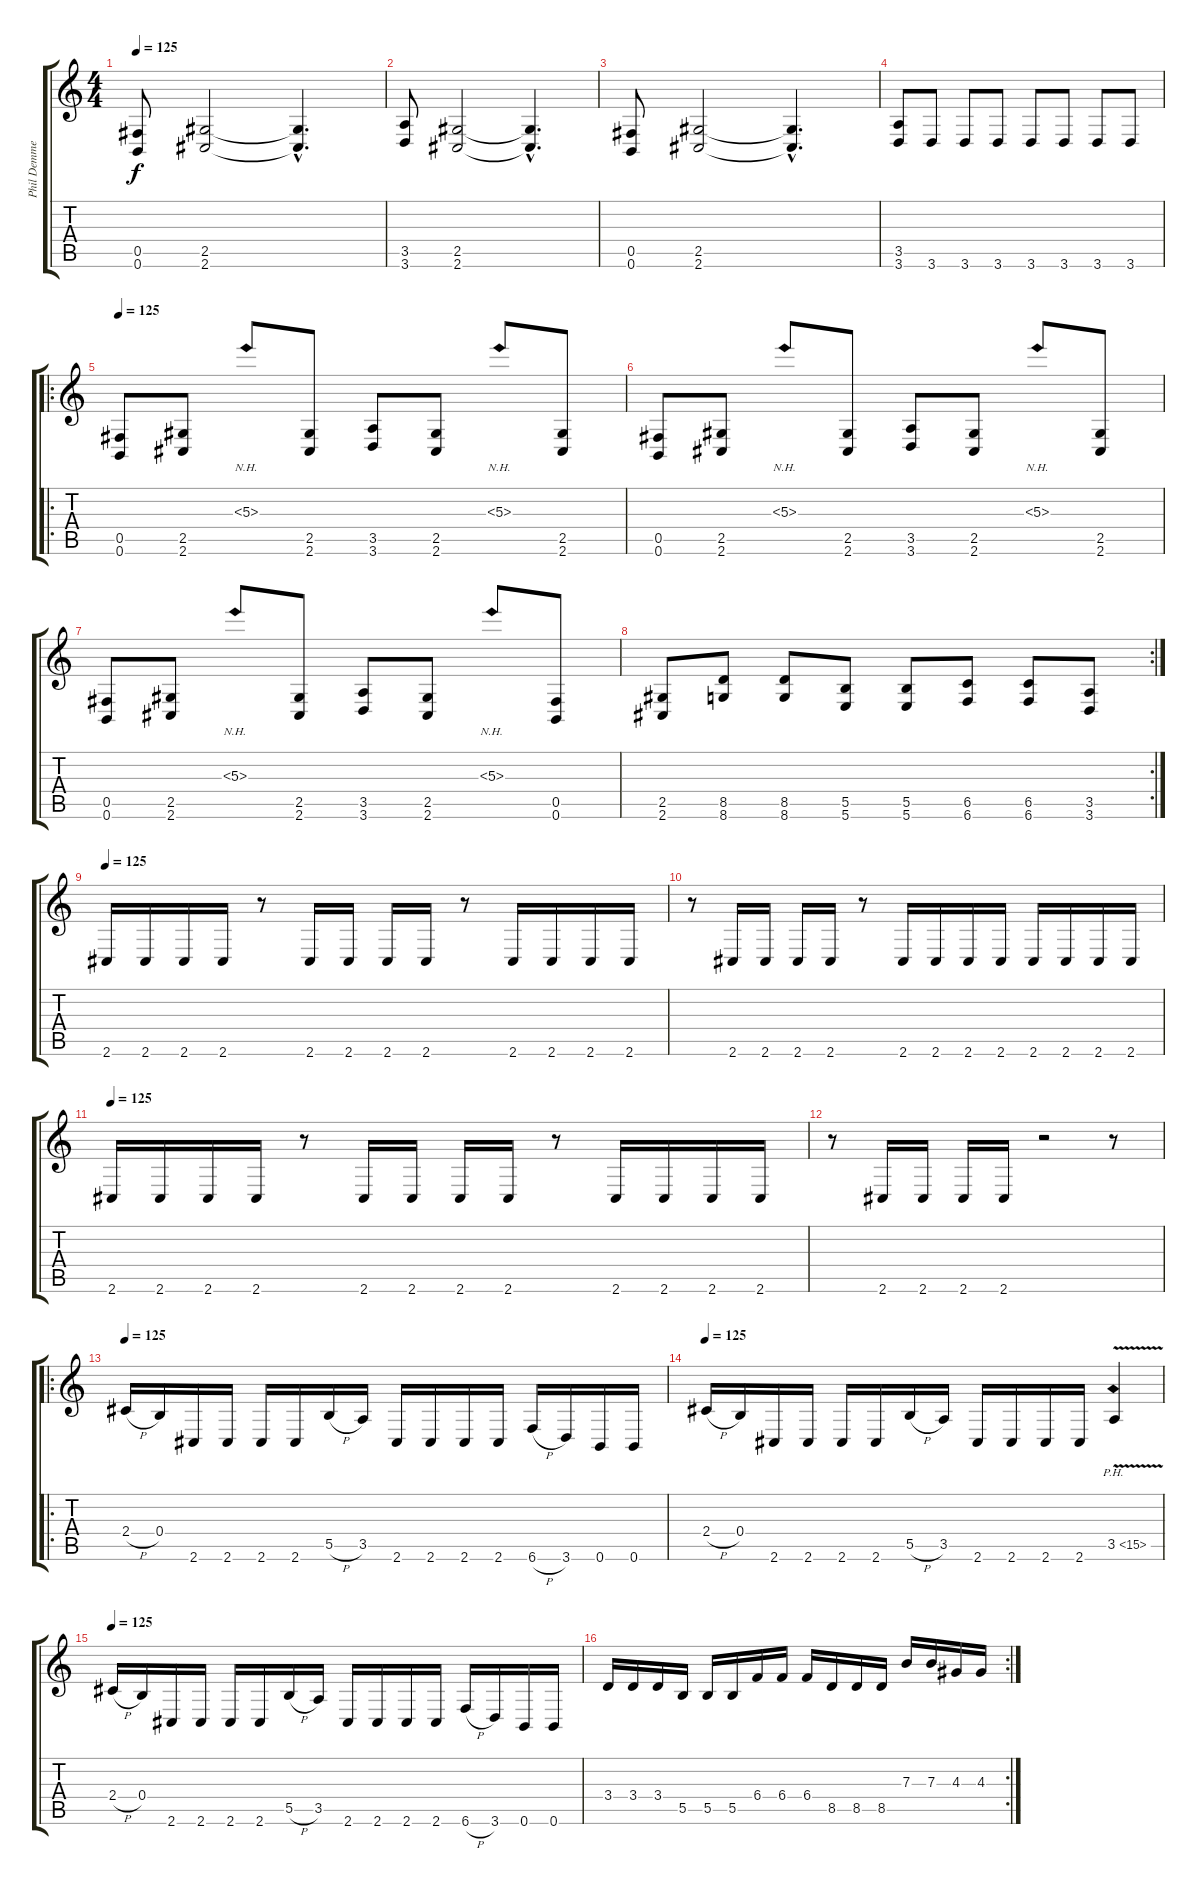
\track ("Phil Demmel" "Phil Demme") {instrument distortionguitar}
\staff {score tabs}
\tuning (Db4 Ab3 E3 B2 Gb2 B1) {hide}
\ts (4 4)
\tempo 125
\clef g2
\ks c
(0.5 0.6).8{dy f} (2.5 2.6).2 (2.5{hac t} 2.6{hac t}).4{d} |
(3.5 3.6).8 (2.5 2.6).2 (2.5{hac t} 2.6{hac t}).4{d} |
(0.5 0.6).8 (2.5 2.6).2 (2.5{hac t} 2.6{hac t}).4{d} |
(3.5 3.6).8 3.6.8 3.6.8 3.6.8 3.6.8 3.6.8 3.6.8 3.6.8 |
\ro
\tempo 125
(0.5 0.6).8 (2.5 2.6).8 5.3{nh}.8 (2.5 2.6).8 (3.5 3.6).8 (2.5 2.6).8 5.3{nh}.8 (2.5 2.6).8 |
(0.5 0.6).8 (2.5 2.6).8 5.3{nh}.8 (2.5 2.6).8 (3.5 3.6).8 (2.5 2.6).8 5.3{nh}.8 (2.5 2.6).8 |
(0.5 0.6).8 (2.5 2.6).8 5.3{nh}.8 (2.5 2.6).8 (3.5 3.6).8 (2.5 2.6).8 5.3{nh}.8 (0.5 0.6).8 |
\rc 2
(2.5 2.6).8 (8.5 8.6).8 (8.5 8.6).8 (5.5 5.6).8 (5.5 5.6).8 (6.5 6.6).8 (6.5 6.6).8 (3.5 3.6).8 |
\tempo 125
2.6.16 2.6.16 2.6.16 2.6.16 r.8 2.6.16 2.6.16 2.6.16 2.6.16 r.8 2.6.16 2.6.16 2.6.16 2.6.16 |
r.8 2.6.16 2.6.16 2.6.16 2.6.16 r.8 2.6.16 2.6.16 2.6.16 2.6.16 2.6.16 2.6.16 2.6.16 2.6.16 |
\tempo 125
2.6.16 2.6.16 2.6.16 2.6.16 r.8 2.6.16 2.6.16 2.6.16 2.6.16 r.8 2.6.16 2.6.16 2.6.16 2.6.16 |
r.8 2.6.16 2.6.16 2.6.16 2.6.16 r.2 r.8 |
\ro
\tempo 125
2.4{h}.16{volume 16 instrument distortionguitar} 0.4.16 2.6.16 2.6.16 2.6.16 2.6.16 5.5{h}.16 3.5.16 2.6.16 2.6.16 2.6.16 2.6.16 6.6{h}.16 3.6.16 0.6.16 0.6.16 |
\tempo 125
2.4{h}.16{volume 16 instrument distortionguitar} 0.4.16 2.6.16 2.6.16 2.6.16 2.6.16 5.5{h}.16 3.5.16 2.6.16 2.6.16 2.6.16 2.6.16 3.5{ph 12 v}.4 |
\tempo 125
2.4{h}.16{volume 16 instrument distortionguitar} 0.4.16 2.6.16 2.6.16 2.6.16 2.6.16 5.5{h}.16 3.5.16 2.6.16 2.6.16 2.6.16 2.6.16 6.6{h}.16 3.6.16 0.6.16 0.6.16 |
\rc 2
3.4.16 3.4.16 3.4.16 5.5.16 5.5.16 5.5.16 6.4.16 6.4.16 6.4.16 8.5.16 8.5.16 8.5.16 7.3.16 7.3.16 4.3.16 4.3.16
